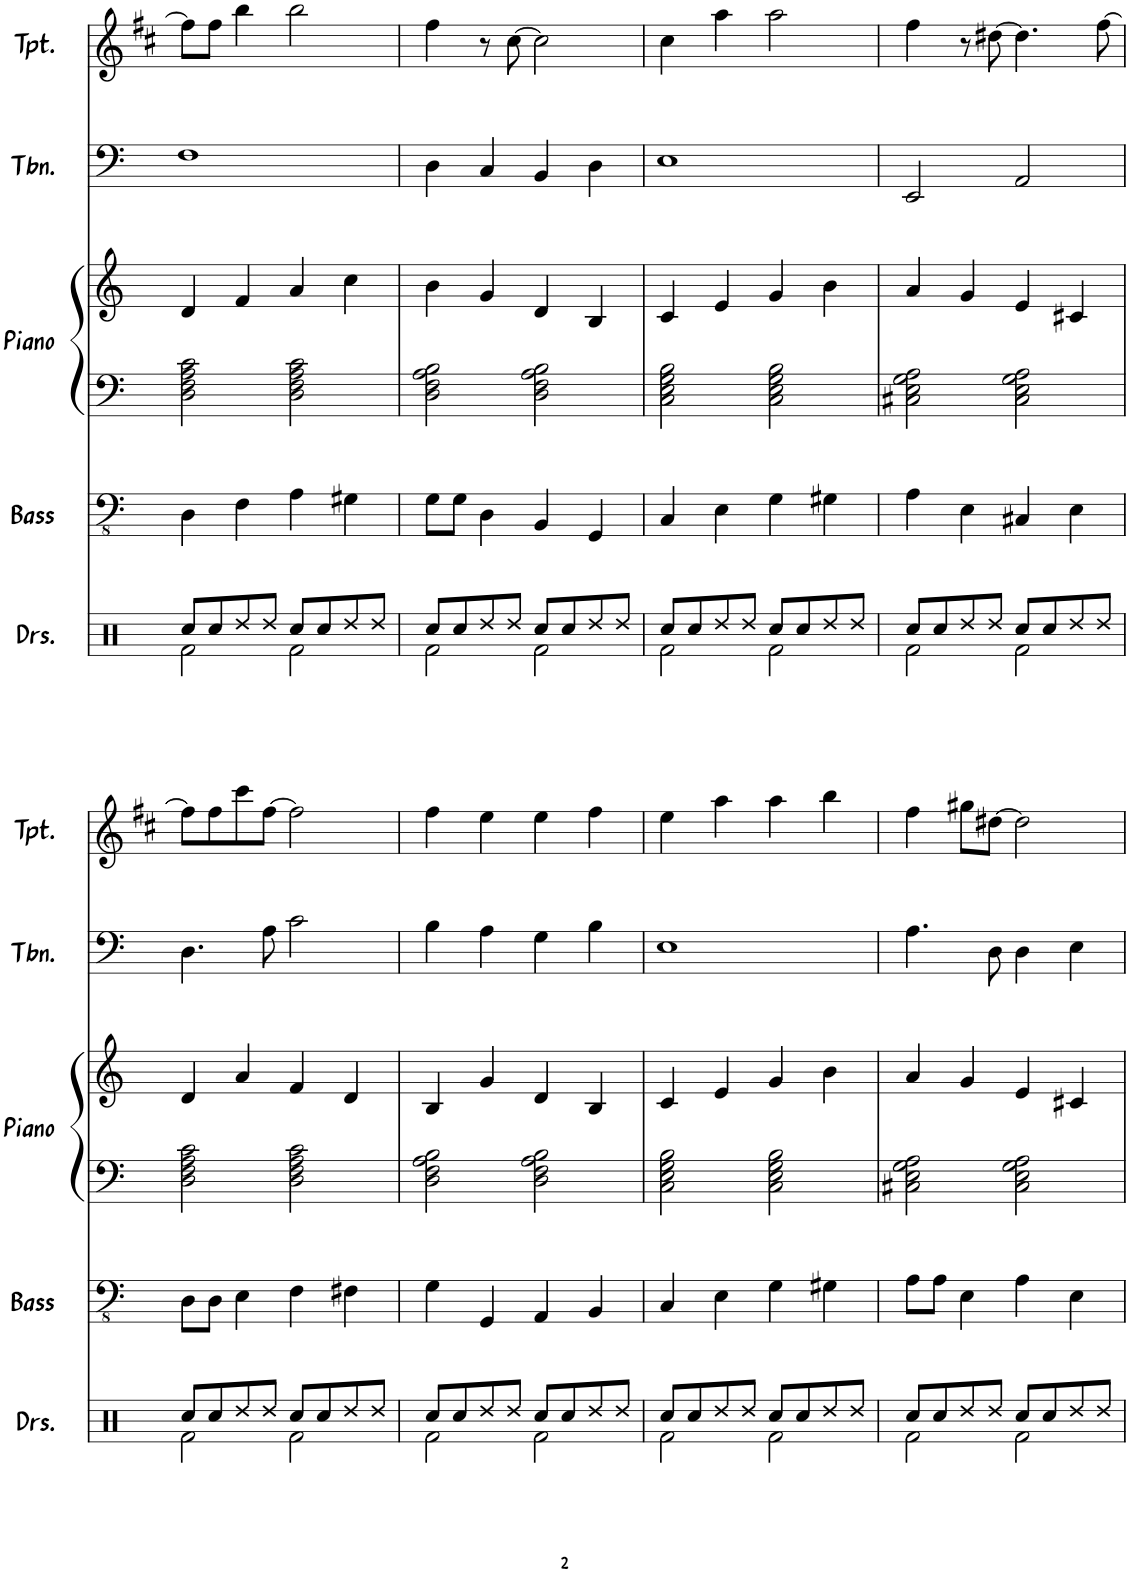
**kern	**kern	**kern	**kern	**kern	**kern
*part5	*part4	*part3	*part3	*part2	*part1
*staff6	*staff5	*staff4	*staff3	*staff2	*staff1
*I"Drumset	*I"Bass	*I"Piano	*	*I"Trombone	*I"Trumpet
*I'Drs.	*I'Bass	*I'Piano	*	*I'Tbn.	*I'Tpt.
!!LO:PB:g=z
*clefX	*clefFv4	*clefF4	*clefG2	*clefF4	*clefG2
*	*	*	*	*	*Trd1c2
*k[]	*k[]	*k[]	*k[]	*k[]	*k[f#c#]
*M4/4	*M4/4	*M4/4	*M4/4	*M4/4	*M4/4
=5	=5	=5	=5	=5	=5
*^	*	*	*	*	*
8Rcc/L	2Rf\	4DD\	2D\ 2F\ 2A\ 2c\	4d/	1F	8ff#\L]
8Rcc/	.	.	.	.	.	8ff#\J
8Rdd/	.	4FF\	.	4f/	.	4bb\
8Rdd/J	.	.	.	.	.	.
8Rcc/L	2Rf\	4AA\	2D\ 2F\ 2A\ 2c\	4a/	.	2bb\
8Rcc/	.	.	.	.	.	.
8Rdd/	.	4GG#X\	.	4cc\	.	.
8Rdd/J	.	.	.	.	.	.
=6	=6	=6	=6	=6	=6	=6
8Rcc/L	2Rf\	8GG\L	2D\ 2F\ 2A\ 2B\	4b\	4D\	4ff#\
8Rcc/	.	8GG\J	.	.	.	.
8Rdd/	.	4DD\	.	4g/	4C/	8r
8Rdd/J	.	.	.	.	.	[8cc#\
8Rcc/L	2Rf\	4BBB/	2D\ 2F\ 2A\ 2B\	4d/	4BB/	2cc#\]
8Rcc/	.	.	.	.	.	.
8Rdd/	.	4GGG/	.	4B/	4D\	.
8Rdd/J	.	.	.	.	.	.
=7	=7	=7	=7	=7	=7	=7
8Rcc/L	2Rf\	4CC/	2C\ 2E\ 2G\ 2B\	4c/	1E	4cc#\
8Rcc/	.	.	.	.	.	.
8Rdd/	.	4EE\	.	4e/	.	4aa\
8Rdd/J	.	.	.	.	.	.
8Rcc/L	2Rf\	4GG\	2C\ 2E\ 2G\ 2B\	4g/	.	2aa\
8Rcc/	.	.	.	.	.	.
8Rdd/	.	4GG#X\	.	4b\	.	.
8Rdd/J	.	.	.	.	.	.
=8	=8	=8	=8	=8	=8	=8
8Rcc/L	2Rf\	4AA\	2C#X\ 2E\ 2G\ 2A\	4a/	2EE/	4ff#\
8Rcc/	.	.	.	.	.	.
8Rdd/	.	4EE\	.	4g/	.	8r
8Rdd/J	.	.	.	.	.	[8dd#X\
8Rcc/L	2Rf\	4CC#X/	2C#\ 2E\ 2G\ 2A\	4e/	2AA/	4.dd#\]
8Rcc/	.	.	.	.	.	.
8Rdd/	.	4EE\	.	4c#X/	.	.
8Rdd/J	.	.	.	.	.	[8ff#\
!!LO:LB:g=z
=9	=9	=9	=9	=9	=9	=9
8Rcc/L	2Rf\	8DD\L	2D\ 2F\ 2A\ 2c\	4d/	4.D\	8ff#\L]
8Rcc/	.	8DD\J	.	.	.	8ff#\
8Rdd/	.	4EE\	.	4a/	.	8ccc#\
8Rdd/J	.	.	.	.	8A\	[8ff#\J
8Rcc/L	2Rf\	4FF\	2D\ 2F\ 2A\ 2c\	4f/	2c\	2ff#\]
8Rcc/	.	.	.	.	.	.
8Rdd/	.	4FF#X\	.	4d/	.	.
8Rdd/J	.	.	.	.	.	.
=10	=10	=10	=10	=10	=10	=10
8Rcc/L	2Rf\	4GG\	2D\ 2F\ 2A\ 2B\	4B/	4B\	4ff#\
8Rcc/	.	.	.	.	.	.
8Rdd/	.	4GGG/	.	4g/	4A\	4ee\
8Rdd/J	.	.	.	.	.	.
8Rcc/L	2Rf\	4AAA/	2D\ 2F\ 2A\ 2B\	4d/	4G\	4ee\
8Rcc/	.	.	.	.	.	.
8Rdd/	.	4BBB/	.	4B/	4B\	4ff#\
8Rdd/J	.	.	.	.	.	.
=11	=11	=11	=11	=11	=11	=11
8Rcc/L	2Rf\	4CC/	2C\ 2E\ 2G\ 2B\	4c/	1E	4ee\
8Rcc/	.	.	.	.	.	.
8Rdd/	.	4EE\	.	4e/	.	4aa\
8Rdd/J	.	.	.	.	.	.
8Rcc/L	2Rf\	4GG\	2C\ 2E\ 2G\ 2B\	4g/	.	4aa\
8Rcc/	.	.	.	.	.	.
8Rdd/	.	4GG#X\	.	4b\	.	4bb\
8Rdd/J	.	.	.	.	.	.
=12	=12	=12	=12	=12	=12	=12
8Rcc/L	2Rf\	8AA\L	2C#X\ 2E\ 2G\ 2A\	4a/	4.A\	4ff#\
8Rcc/	.	8AA\J	.	.	.	.
8Rdd/	.	4EE\	.	4g/	.	8gg#X\L
8Rdd/J	.	.	.	.	8D\	[8dd#X\J
8Rcc/L	2Rf\	4AA\	2C#\ 2E\ 2G\ 2A\	4e/	4D\	2dd#\]
8Rcc/	.	.	.	.	.	.
8Rdd/	.	4EE\	.	4c#X/	4E\	.
8Rdd/J	.	.	.	.	.	.
*v	*v	*	*	*	*	*
=	=	=	=	=	=
*-	*-	*-	*-	*-	*-
